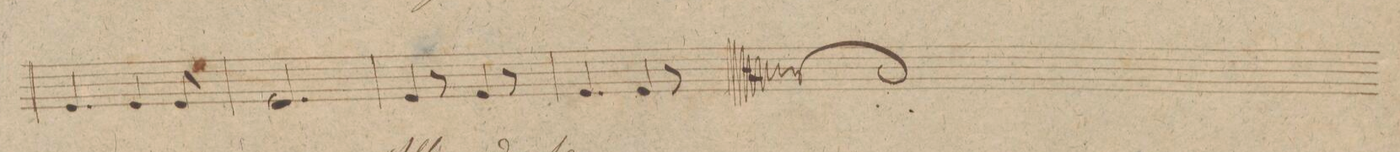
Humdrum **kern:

**kern	**dynam
*I"Violino	*
*clefG2	*
*k[]	*
*M6/8	*
4.e/	.
4e/	.
8e/	.
=152	=152
2.e/	.
=153	=153
4e/	.
8r	.
4e/	.
8r	.
=154	=154
4.e/	.
4e/	.
8ryy	.
==	==
*-	*-
